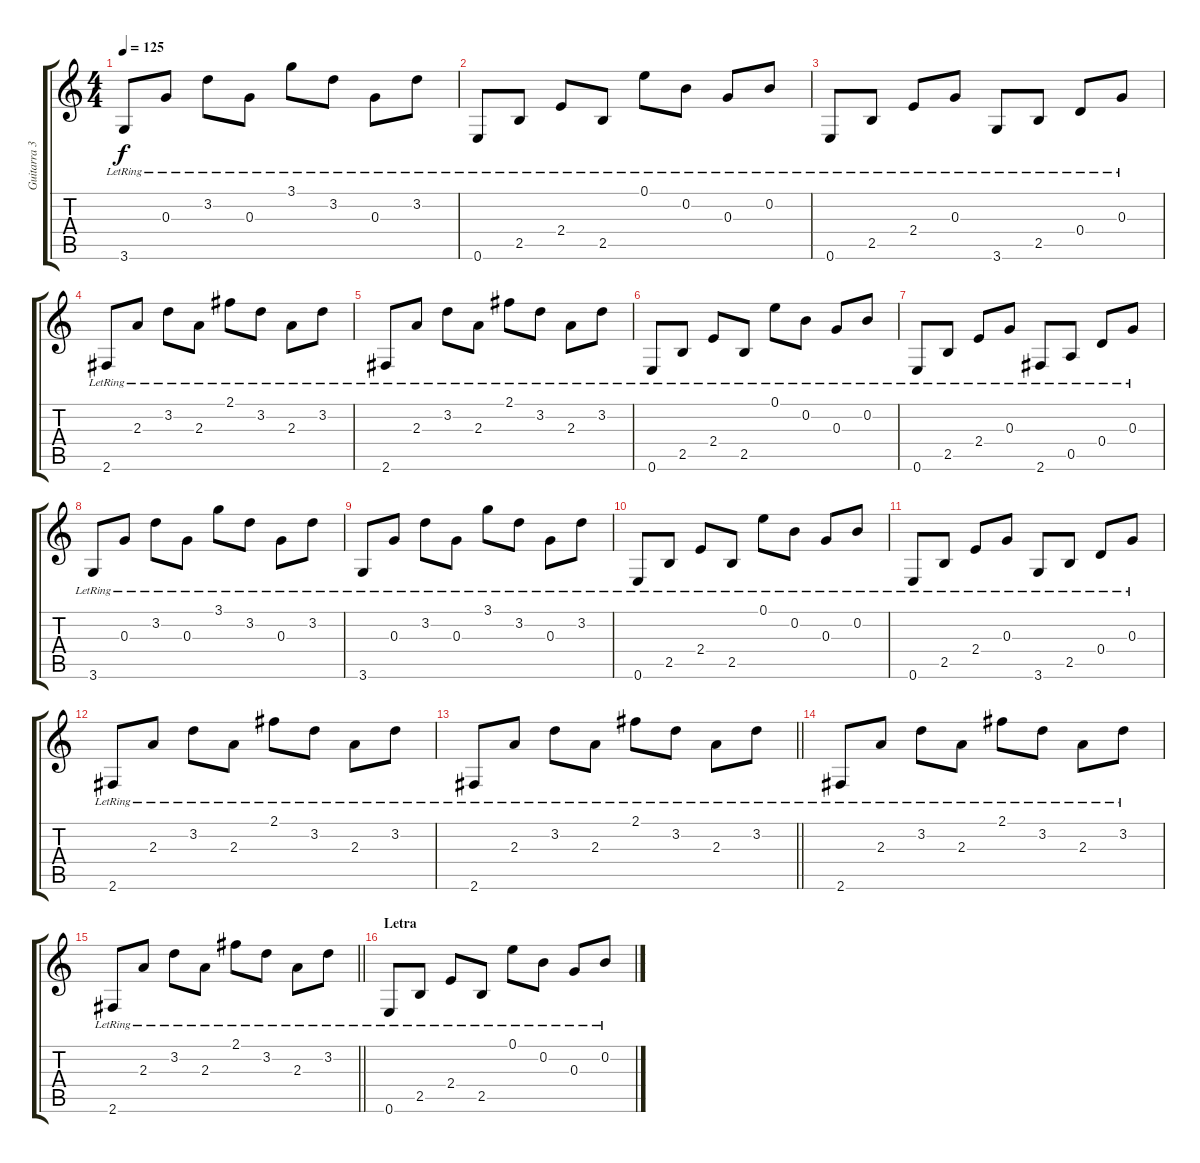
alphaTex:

\track ("Guitarra 3" "Guitarra 3") {instrument acousticguitarnylon}
\staff {score tabs}
\tuning (E4 B3 G3 D3 A2 E2) {hide}
\ts (4 4)
\tempo 125
\clef g2
\ks c
3.6{lr}.8{dy f} 0.3{lr}.8 3.2{lr}.8 0.3{lr}.8 3.1{lr}.8 3.2{lr}.8 0.3{lr}.8 3.2{lr}.8 |
0.6{lr}.8 2.5{lr}.8 2.4{lr}.8 2.5{lr}.8 0.1{lr}.8 0.2{lr}.8 0.3{lr}.8 0.2{lr}.8 |
0.6{lr}.8 2.5{lr}.8 2.4{lr}.8 0.3{lr}.8 3.6{lr}.8 2.5{lr}.8 0.4{lr}.8 0.3{lr}.8 |
2.6{lr}.8 2.3{lr}.8 3.2{lr}.8 2.3{lr}.8 2.1{lr}.8 3.2{lr}.8 2.3{lr}.8 3.2{lr}.8 |
2.6{lr}.8 2.3{lr}.8 3.2{lr}.8 2.3{lr}.8 2.1{lr}.8 3.2{lr}.8 2.3{lr}.8 3.2{lr}.8 |
0.6{lr}.8 2.5{lr}.8 2.4{lr}.8 2.5{lr}.8 0.1{lr}.8 0.2{lr}.8 0.3{lr}.8 0.2{lr}.8 |
0.6{lr}.8 2.5{lr}.8 2.4{lr}.8 0.3{lr}.8 2.6{lr}.8 0.5{lr}.8 0.4{lr}.8 0.3{lr}.8 |
3.6{lr}.8 0.3{lr}.8 3.2{lr}.8 0.3{lr}.8 3.1{lr}.8 3.2{lr}.8 0.3{lr}.8 3.2{lr}.8 |
3.6{lr}.8 0.3{lr}.8 3.2{lr}.8 0.3{lr}.8 3.1{lr}.8 3.2{lr}.8 0.3{lr}.8 3.2{lr}.8 |
0.6{lr}.8 2.5{lr}.8 2.4{lr}.8 2.5{lr}.8 0.1{lr}.8 0.2{lr}.8 0.3{lr}.8 0.2{lr}.8 |
0.6{lr}.8 2.5{lr}.8 2.4{lr}.8 0.3{lr}.8 3.6{lr}.8 2.5{lr}.8 0.4{lr}.8 0.3{lr}.8 |
2.6{lr}.8 2.3{lr}.8 3.2{lr}.8 2.3{lr}.8 2.1{lr}.8 3.2{lr}.8 2.3{lr}.8 3.2{lr}.8 |
\barLineRight lightlight
2.6{lr}.8 2.3{lr}.8 3.2{lr}.8 2.3{lr}.8 2.1{lr}.8 3.2{lr}.8 2.3{lr}.8 3.2{lr}.8 |
2.6{lr}.8 2.3{lr}.8 3.2{lr}.8 2.3{lr}.8 2.1{lr}.8 3.2{lr}.8 2.3{lr}.8 3.2{lr}.8 |
\barLineRight lightlight
2.6{lr}.8 2.3{lr}.8 3.2{lr}.8 2.3{lr}.8 2.1{lr}.8 3.2{lr}.8 2.3{lr}.8 3.2{lr}.8 |
\section ("" "Letra")
0.6{lr}.8 2.5{lr}.8 2.4{lr}.8 2.5{lr}.8 0.1{lr}.8 0.2{lr}.8 0.3{lr}.8 0.2{lr}.8
